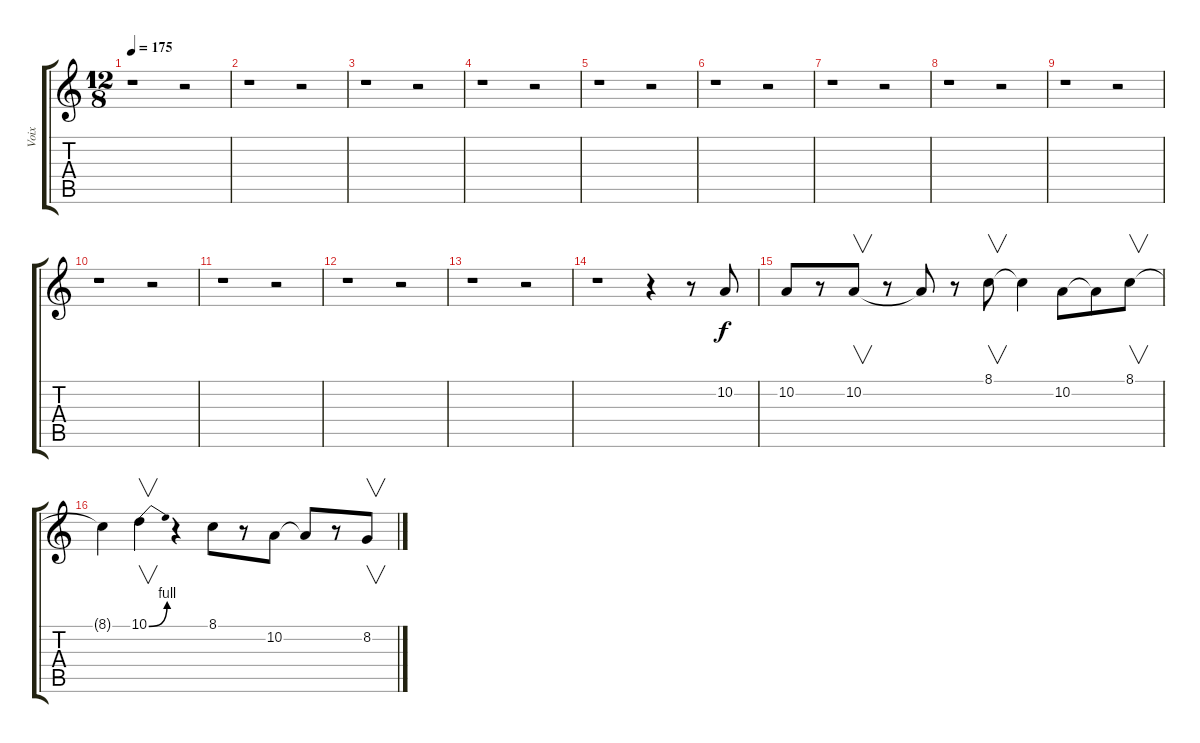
\track ("Voix" "Voix") {instrument drawbarorgan}
\staff {score tabs}
\tuning (E4 B3 G3 D3 A2 E2) {hide}
\ts (12 8)
\tempo 175
\clef g2
\ks c
r.1{dy f} r.2 |
r.1 r.2 |
r.1 r.2 |
r.1 r.2 |
r.1 r.2 |
r.1 r.2 |
r.1 r.2 |
r.1 r.2 |
r.1 r.2 |
r.1 r.2 |
r.1 r.2 |
r.1 r.2 |
r.1 r.2 |
r.1 r.4 r.8 10.2.8 |
10.2.8 r.8 10.2.8{v} r.8 10.2{t}.8 r.8 8.1.8{v} 8.1{t}.4 10.2.8 10.2{t}.8 8.1.8{v} |
8.1{t}.4 10.1{be (bend 0 0 60 4)}.4{v} r.4 8.1.8 r.8 10.2.8 10.2{t}.8 r.8 8.2.8{v}
